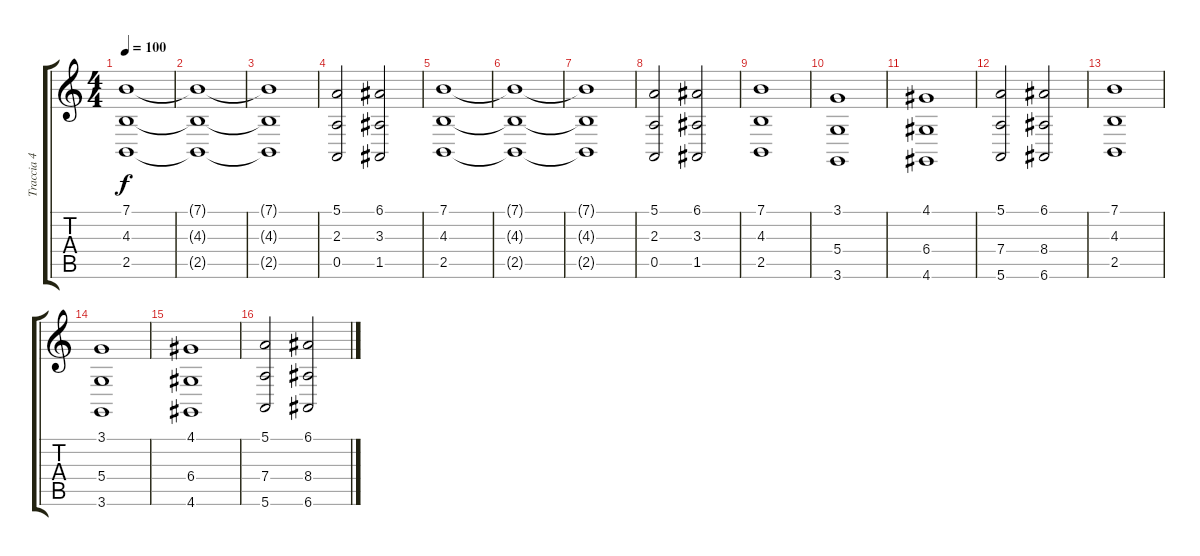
\track ("Traccia 4" "Traccia 4") {instrument stringensemble1}
\staff {score tabs}
\tuning (E4 B3 G3 D3 A2 E2) {hide}
\ts (4 4)
\tempo 100
\clef g2
\ks c
(7.1 4.3 2.5).1{dy f} |
(7.1{t} 4.3{t} 2.5{t}).1 |
(7.1{t} 4.3{t} 2.5{t}).1 |
(5.1 2.3 0.5).2 (6.1 3.3 1.5).2 |
(7.1 4.3 2.5).1 |
(7.1{t} 4.3{t} 2.5{t}).1 |
(7.1{t} 4.3{t} 2.5{t}).1 |
(5.1 2.3 0.5).2 (6.1 3.3 1.5).2 |
(7.1 4.3 2.5).1 |
(3.1 5.4 3.6).1 |
(4.1 6.4 4.6).1 |
(5.1 7.4 5.6).2 (6.1 8.4 6.6).2 |
(7.1 4.3 2.5).1 |
(3.1 5.4 3.6).1 |
(4.1 6.4 4.6).1 |
(5.1 7.4 5.6).2 (6.1 8.4 6.6).2
